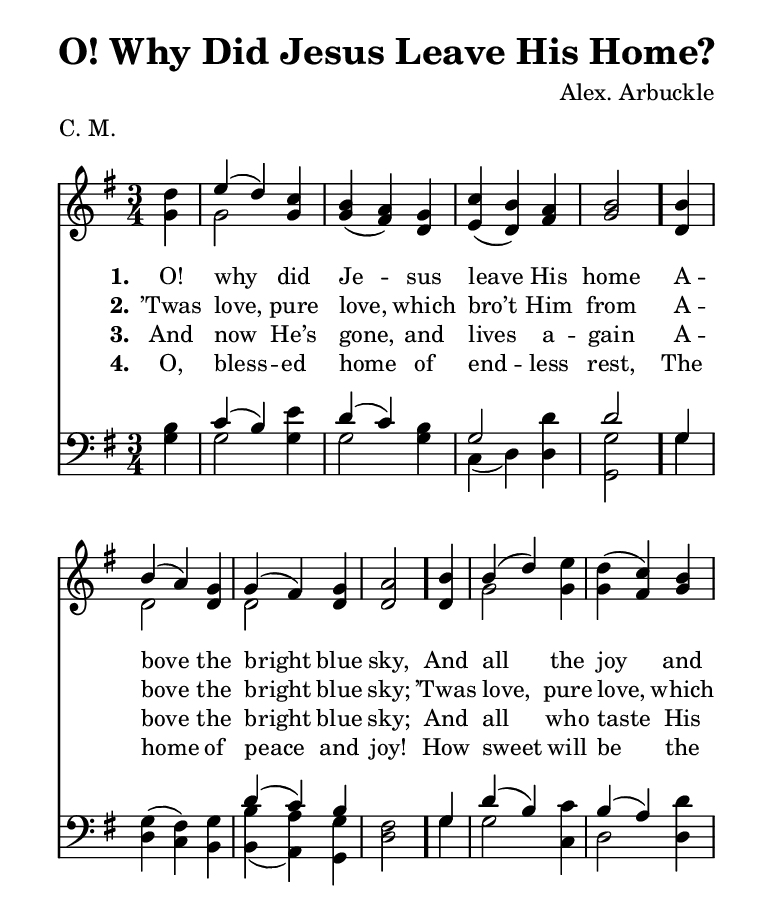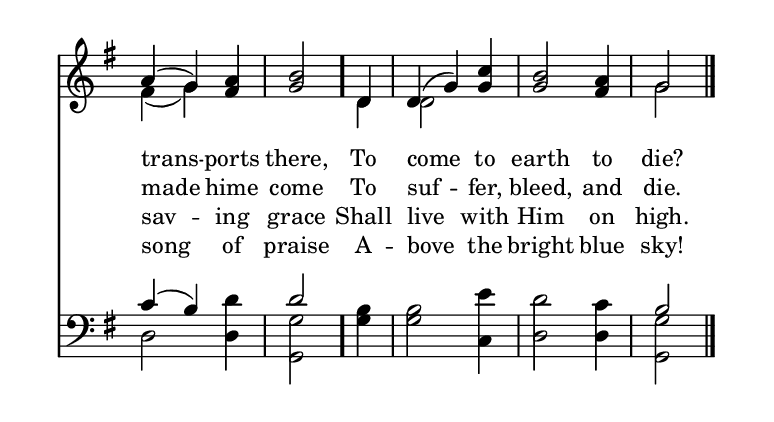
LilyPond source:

\include "common/global.ily"
\paper {
  \include "common/paper.ily"
  ragged-bottom = ##t
}

\header{
  hymnnumber = "253"
  title = "O! Why Did Jesus Leave His Home?"
  tunename = "Munhall"
  meter = "C. M."
  poet = ""
  composer = "Alex. Arbuckle"
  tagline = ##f
}

global = {
  \include "common/overrides.ily"
  \override Staff.TimeSignature.style = #'numbered
  \time 3/4
  \override Score.MetronomeMark.transparent = ##t % hide all fermata changes too
  \tempo 4=100
  \key g \major
  \partial 4
  \autoBeamOff
}

%smallNotes = \override NoteHead.font-size = #-4
normalNotes = \override NoteHead.font-size = #0
smallNotes = { \normalNotes } % TODO use smallNotes when we can mix on the same stem
smallNote = \once \smallNotes

notesSoprano = {
\global
\relative c'' {

  d4 | e( d) c | b( a) g | c( b) a | b2
  b4 | b( a) g | g( fis) g | a2
  b4 | b( d) e | d( c) b | a( g) a | b2
  d,4 | d( g) c | b2 a4 | g2

  \bar "|."

}
}

notesAlto = {
\global
\relative e' {

  g4 | g2 g4 | g( fis) d | e( d) fis | g2
  d4 | d2 d4 | d2 d4 | d2
  d4 | g2 g4 | g( fis) g | fis( g) fis | g2
  d4 | d2 g4 | g2 fis4 | g2

}
}

notesTenor = {
\global
\relative a {

  b4 | c( b) e | d( c) b | g2 d'4 | d2
  g,4 | g( fis) g | d'( c) b | fis2
  g4 | d'( b) c | b( a) d | c( b) d | d2
  b4 | b2 e4 | d2 c4 | b2

}
}

notesBass = {
\global
\relative f {

  % TODO make chords with different note-head sizes, like original
  g4 | g2 g4 | g2 g4 | c,( d) d | <<g2 \smallNote g,2>>
  g'4 | d( c) b | << \normalNotes { b( a) } \smallNotes { b' a }>> <<g, \smallNote g'>> | \normalNotes d2
  g4 | g2 c,4 | d2 d4 | d2 d4 | <<g2 \smallNote g,2>>
  g'4 | g2 c,4 | d2 d4 | <g g,>2

}
}

wordsA = \lyricmode {
\set stanza = "1."

O! why did Je -- sus leave His home \bar "."
A -- bove the bright blue sky, \bar "."
And all the joy and trans -- ports there, \bar "."
To come to earth to die? \bar "."

}

wordsB = \lyricmode {
\set stanza = "2."

’Twas love, pure love, which bro’t Him from
A -- bove the bright blue sky;
’Twas love, pure love, which made hime come
To suf -- fer, bleed, and die.

}

wordsC = \lyricmode {
\set stanza = "3."

And now He’s gone, and lives a -- gain
A -- bove the bright blue sky;
And all who taste His sav -- ing grace
Shall live with Him on high.

}

wordsD = \lyricmode {
\set stanza = "4."

O, bless -- ed home of end -- less rest,
The home of peace and joy!
How sweet will be the song of praise
A -- bove the bright blue sky!

}

\score {
  \context ChoirStaff <<
    \context Staff = upper <<
      \set Staff.autoBeaming = ##f
      \set ChoirStaff.systemStartDelimiter = #'SystemStartBar
      \set ChoirStaff.printPartCombineTexts = ##f
      \partcombine #'(2 . 9) \notesSoprano \notesAlto
      \context NullVoice = sopranos { \voiceOne << \notesSoprano >> }
      \context NullVoice = altos { \voiceTwo << \notesAlto >> }
      \context Lyrics = one   \lyricsto sopranos \wordsA
      \context Lyrics = two   \lyricsto sopranos \wordsB
      \context Lyrics = three \lyricsto sopranos \wordsC
      \context Lyrics = four  \lyricsto sopranos \wordsD
    >>
    \context Staff = men <<
      \clef bass
      \set ChoirStaff.printPartCombineTexts = ##f
      \partcombine #'(2 . 9) \notesTenor \notesBass
      \context NullVoice = tenors { \voiceOne << \notesTenor >> }
      \context NullVoice = basses { \voiceTwo << \notesBass >> }
    >>
  >>
  \layout {
    \include "common/layout.ily"
  }
  \midi{
    \include "common/midi.ily"
  }
}

\version "2.19.49"  % necessary for upgrading to future LilyPond versions.

% vi:set et ts=2 sw=2 ai nocindent syntax=lilypond:
